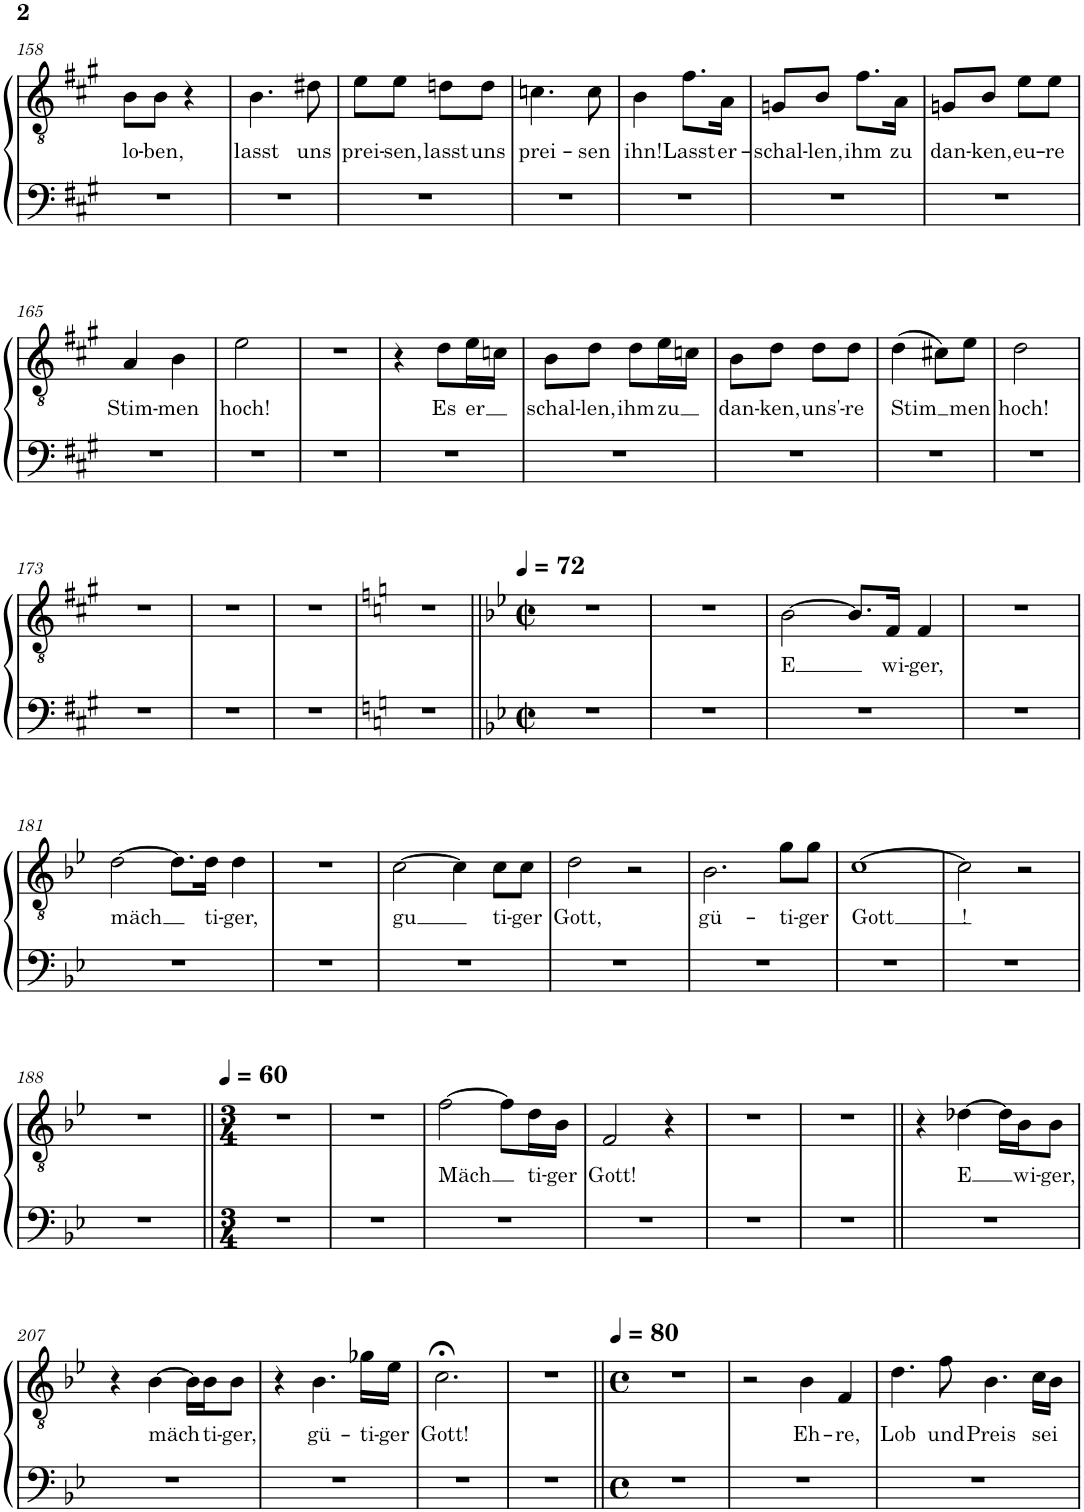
**kern	**kern	**text
*part1	*part1	*part1
*staff2	*staff1	*staff1
*I"Piano	*	*
*I'Pno.	*	*
!!LO:PB:g=z
*clefF4	*clefGv2	*
*k[f#c#g#]	*k[f#c#g#]	*
*M2/4	*M2/4	*
=158	=158	=158
!	!	!LO:LY:b
2r	8B\L	lo-
!	!	!LO:LY:b
.	8B\J	-ben,
.	4r	.
=159	=159	=159
!	!	!LO:LY:b
2r	4.B\	lasst
!	!	!LO:LY:b
.	8d#X\	uns
=160	=160	=160
!	!	!LO:LY:b
2r	8e\L	prei-
!	!	!LO:LY:b
.	8e\J	-sen,
!	!	!LO:LY:b
.	8dn\L	lasst
!	!	!LO:LY:b
.	8d\J	uns
=161	=161	=161
!	!	!LO:LY:b
2r	4.cn\	prei-
!	!	!LO:LY:b
.	8c\	-sen
=162	=162	=162
!	!	!LO:LY:b
2r	4B\	ihn!
!	!	!LO:LY:b
.	8.f#\L	Lasst
!	!	!LO:LY:b
.	16A\Jk	er-
=163	=163	=163
!	!	!LO:LY:b
2r	8Gn/L	-schal-
!	!	!LO:LY:b
.	8B/J	-len,
!	!	!LO:LY:b
.	8.f#\L	ihm
!	!	!LO:LY:b
.	16A\Jk	zu
=164	=164	=164
!	!	!LO:LY:b
2r	8Gn/L	dan-
!	!	!LO:LY:b
.	8B/J	-ken,
!	!	!LO:LY:b
.	8e\L	eu-
!	!	!LO:LY:b
.	8e\J	-re
!!LO:LB:g=z
=165	=165	=165
!	!	!LO:LY:b
2r	4A/	Stim-
!	!	!LO:LY:b
.	4B\	-men
=166	=166	=166
!	!	!LO:LY:b
2r	2e\	hoch!
=167	=167	=167
2r	2r	.
=168	=168	=168
2r	4r	.
!	!	!LO:LY:b
.	8d\L	Es
!	!	!LO:LY:b
.	16e\L	er
.	16cn\JJ	.
=169	=169	=169
!	!	!LO:LY:b
2r	8B\L	schal-
!	!	!LO:LY:b
.	8d\J	-len,
!	!	!LO:LY:b
.	8d\L	ihm
!	!	!LO:LY:b
.	16e\L	zu
.	16cn\JJ	.
=170	=170	=170
!	!	!LO:LY:b
2r	8B\L	dan-
!	!	!LO:LY:b
.	8d\J	-ken,
!	!	!LO:LY:b
.	8d\L	uns'-
!	!	!LO:LY:b
.	8d\J	-re
=171	=171	=171
!	!	!LO:LY:b
2r	(4d\	Stim
.	8c#X\L)	.
!	!	!LO:LY:b
.	8e\J	men
=172	=172	=172
!	!	!LO:LY:b
2r	2d\	hoch!
!!LO:LB:g=z
=173	=173	=173
2r	2r	.
=174	=174	=174
2r	2r	.
=175	=175	=175
2r	2r	.
=176	=176	=176
*k[]	*k[]	*
2r	2r	.
=177||	=177||	=177||
*k[b-e-]	*k[b-e-]	*
*M2/2	*M2/2	*
*met(c|)	*met(c|)	*
*	*MM72	*
1r	1r	.
=178	=178	=178
1r	1r	.
=179	=179	=179
!	!	!LO:LY:b
1r	[2B-\	E
.	8.B-/L]	.
!	!	!LO:LY:b
.	16F/Jk	wi-
!	!	!LO:LY:b
.	4F/	-ger,
=180	=180	=180
1r	1r	.
!!LO:LB:g=z
=181	=181	=181
!	!	!LO:LY:b
1r	[2d\	mäch
.	8.d\L]	.
!	!	!LO:LY:b
.	16d\Jk	ti-
!	!	!LO:LY:b
.	4d\	-ger,
=182	=182	=182
1r	1r	.
=183	=183	=183
!	!	!LO:LY:b
1r	[2c\	gu
.	4c\]	.
!	!	!LO:LY:b
.	8c\L	ti-
!	!	!LO:LY:b
.	8c\J	-ger
=184	=184	=184
!	!	!LO:LY:b
1r	2d\	Gott,
.	2r	.
=185	=185	=185
!	!	!LO:LY:b
1r	2.B-\	gü-
!	!	!LO:LY:b
.	8g\L	-ti-
!	!	!LO:LY:b
.	8g\J	-ger
=186	=186	=186
!	!	!LO:LY:b
1r	[1c	Gott
=187	=187	=187
!	!	!LO:LY:b
1r	2c\]	\!
.	2r	.
!!LO:LB:g=z
=188	=188	=188
1r	1r	.
=195||	=195||	=195||
*M3/4	*M3/4	*
*	*MM60	*
2.r	2.r	.
=196	=196	=196
2.r	2.r	.
=197	=197	=197
!	!	!LO:LY:b
2.r	[2f\	Mäch
.	8f\L]	.
!	!	!LO:LY:b
.	16d\L	ti-
!	!	!LO:LY:b
.	16B-\JJ	-ger
=198	=198	=198
!	!	!LO:LY:b
2.r	2F/	Gott!
.	4r	.
=199	=199	=199
2.r	2.r	.
=200	=200	=200
2.r	2.r	.
=206||	=206||	=206||
2.r	4r	.
!	!	!LO:LY:b
.	[4d-X\	E
.	16d-\LL]	.
!	!	!LO:LY:b
.	16B-\J	wi-
!	!	!LO:LY:b
.	8B-\J	-ger,
!!LO:LB:g=z
=207	=207	=207
2.r	4r	.
!	!	!LO:LY:b
.	[4B-\	mäch
.	16B-\LL]	.
!	!	!LO:LY:b
.	16B-\J	ti-
!	!	!LO:LY:b
.	8B-\J	-ger,
=208	=208	=208
2.r	4r	.
!	!	!LO:LY:b
.	4.B-\	gü-
!	!	!LO:LY:b
.	16g-X\LL	-ti-
!	!	!LO:LY:b
.	16e-\JJ	-ger
=209	=209	=209
!	!	!LO:LY:b
2.r	2.c;<\	Gott!
=210	=210	=210
2.r	2.r	.
=214||	=214||	=214||
*M4/4	*M4/4	*
*met(c)	*met(c)	*
*	*MM80	*
1r	1r	.
=215	=215	=215
1r	2r	.
!	!	!LO:LY:b
.	4B-\	Eh-
!	!	!LO:LY:b
.	4F/	-re,
=216	=216	=216
!	!	!LO:LY:b
1r	4.d\	Lob
!	!	!LO:LY:b
.	8f\	und
!	!	!LO:LY:b
.	4.B-\	Preis
!	!	!LO:LY:b
.	16c\LL	sei
.	16B-\JJ	.
=	=	=
*-	*-	*-
